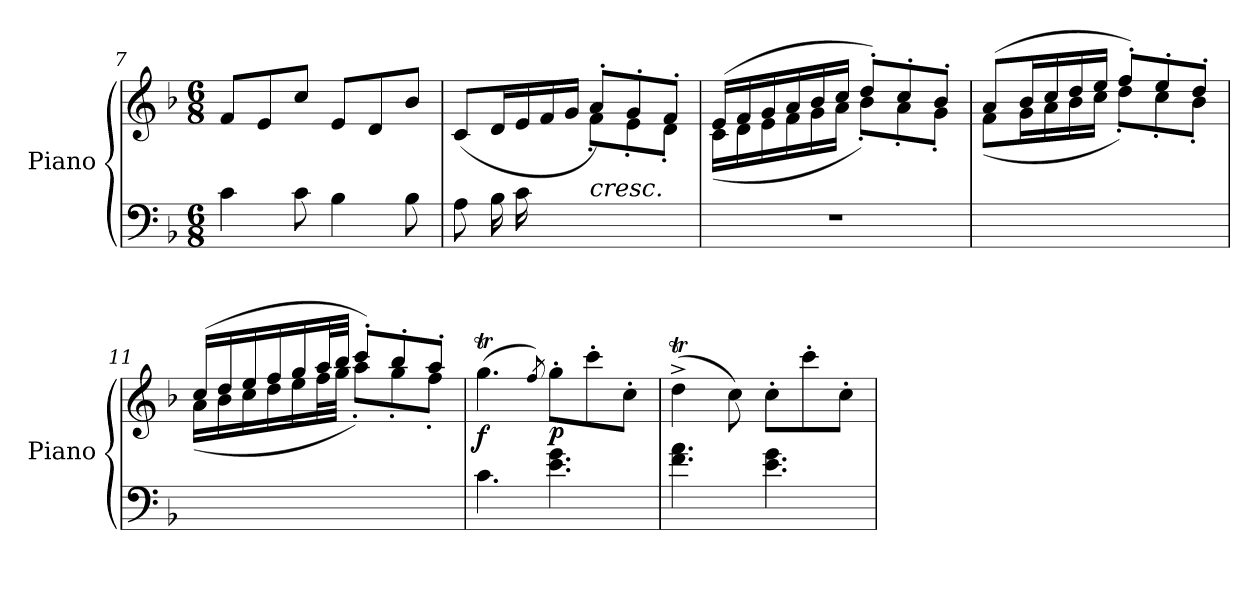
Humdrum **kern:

**kern	**kern	**dynam
*part1	*part1	*part1
*staff2	*staff1	*staff1/2
*I"Piano	*	*
*I'Piano	*	*
*clefF4	*clefG2	*
*k[b-]	*k[b-]	*
*M6/8	*M6/8	*
=7	=7	=7
*^	*	*
4c\	4ryy	8f/L	.
.	.	8e/	.
8c\	8ryy	8cc/J	.
4.ryy	4B-\	8e/L	.
.	.	8d/	.
.	8B-\	8b-/J	.
*v	*v	*	*
=8	=8	=8
*	*^	*
(<8A\L	(>8c/L	4ryy	.
16B-\L	16d/L	.	.
16c\	16e/	.	.
8ryy	16f/	16d\	.
.	16g/JJ	16e\JJ	.
!LO:TX:a:i:t=cresc.	!	!	!
4.ryy	8a'>/L)	8f'\L)	.
.	8g'>/	8e'<\	.
.	8f'>/J	8d'<\J	.
=9	=9	=9	=9
2.r	(16e/LL	(16c\LL	.
.	16f/	16d\	.
.	16g/	16e\	.
.	16a/	16f\	.
.	16b-/	16g\	.
.	16cc/JJ	16a\JJ	.
.	8dd'/L)	8b-'\L)	.
.	8cc'/	8a'\	.
.	8b-'/J	8g'\J	.
!!LO:LB:g=z	!!
=10	=10	=10	=10
2.ryy	(8a/L	(8f\L	.
.	16b-/L	16g\L	.
.	16cc/	16a\	.
.	16dd/	16b-\	.
.	16ee/JJ	16cc\JJ	.
.	8ff'/L)	8dd'\L)	.
.	8ee'/	8cc'\	.
.	8dd'/J	8b-'\J	.
=11	=11	=11	=11
2.ryy	(16cc/LL	(16a\LL	.
.	16dd/	16b-\	.
.	16ee/	16cc\	.
.	16ff/	16dd\	.
.	16gg/	16ee\	.
.	32aa/L	32ff\L	.
.	32bb-/JJJ	32gg\JJJ	.
.	8ccc'/L)	8aa'\L)	.
.	8bb-'/	8gg'\	.
.	8aa'/J	8ff'\J	.
=12	=12	=12	=12
*^	*	*	*
!	!	!	!	!LO:DY:b
*	*	*v	*v	*
4.c\	2.ryy	(<4.ggT\	f
.	.	8qff/)	.
!	!	!	!LO:DY:b
4.e\ 4.g\	.	8gg'>\L	p
.	.	8ccc'>\	.
.	.	8cc'>\J	.
=13	=13	=13	=13
4.f\ 4.a\	2.ryy	(4ddT^>\	.
.	.	8cc\)	.
4.e\ 4.g\	.	8cc'>\L	.
.	.	8ccc'>\	.
.	.	8cc'>\J	.
*v	*v	*	*
=	=	=
*-	*-	*-
